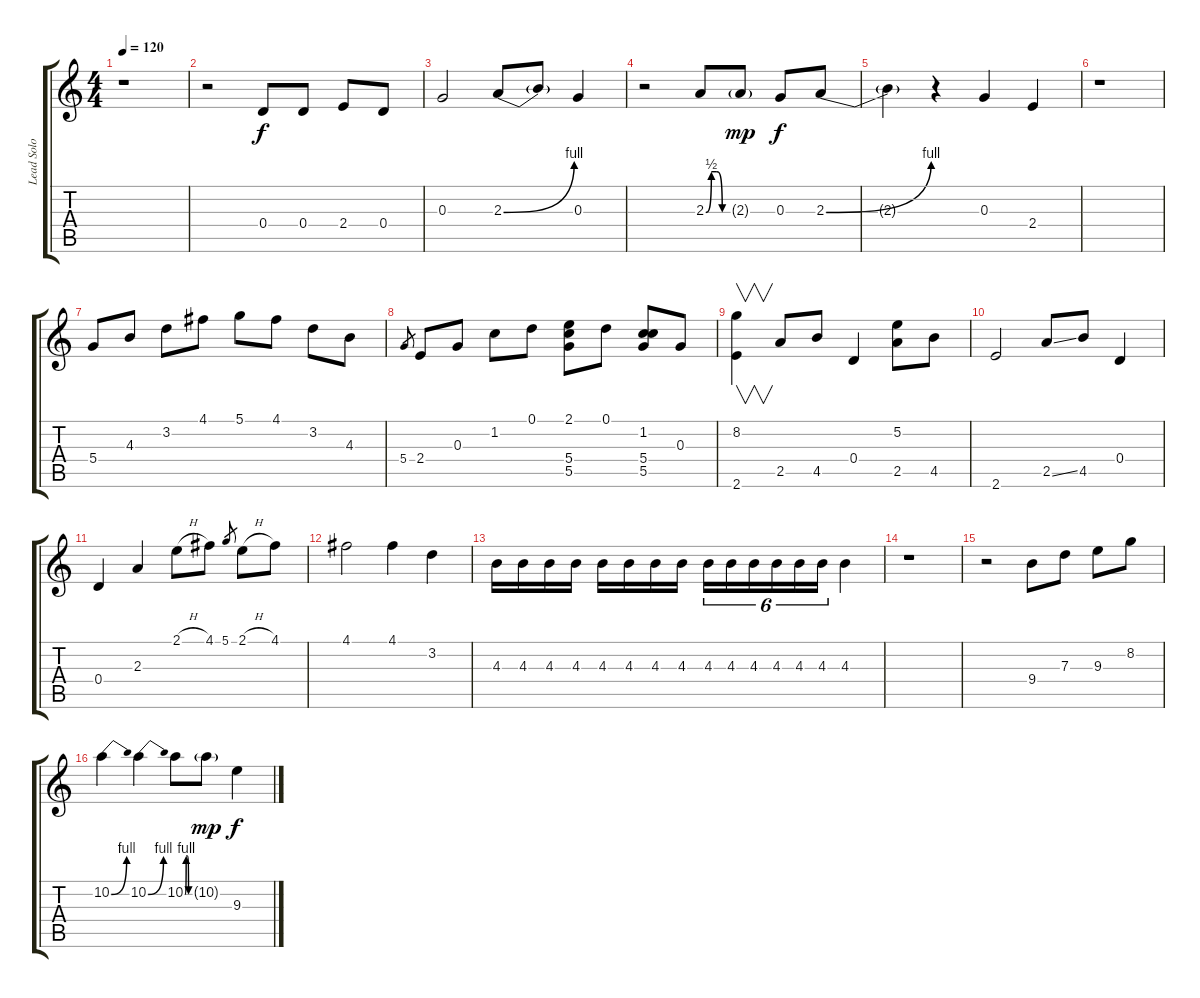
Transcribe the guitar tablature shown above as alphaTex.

\track ("Lead Solo" "Lead Solo") {instrument electricguitarclean}
\staff {score tabs}
\tuning (D4 B3 G3 D3 G3 D3) {hide}
\ts (4 4)
\tempo 120
\clef g2
\ks c
r.1{dy f instrument electricguitarclean} |
r.2 0.4.8 0.4.8 2.4.8 0.4.8 |
0.3.2 2.3{be (bend 0 0 60 4)}.8 2.3{t}.8 0.3.4 |
r.2 2.3{be (custom 0 0 15 2 30 2 45 0 60 0)}.8 2.3{g}.8{dy mp} 0.3.8{dy f} 2.3{be (bend 0 0 60 4)}.8 |
2.3{t}.4 r.4 0.3.4 2.4.4 |
r.1 |
5.4.8 4.3.8 3.2.8 4.1.8 5.1.8 4.1.8 3.2.8 4.3.8 |
5.4.8{gr} 2.4.8 0.3.8 1.2.8 0.1.8 (2.1 5.4 5.5).8 0.1.8 (1.2 5.4 5.5).8 0.3.8 |
(8.2 2.6).4{v} 2.5.8 4.5.8 0.4.4 (5.2 2.5).8 4.5.8 |
2.6.2 2.5{ss}.8 4.5.8 0.4.4 |
0.4.4 2.3.4 2.1{h}.8 4.1.8 5.1.8{gr} 2.1{h}.8 4.1.8 |
4.1.2 4.1.4 3.2.4 |
4.3.16 4.3.16 4.3.16 4.3.16 4.3.16 4.3.16 4.3.16 4.3.16 4.3.16{tu (6 4)} 4.3.16{tu (6 4)} 4.3.16{tu (6 4)} 4.3.16{tu (6 4)} 4.3.16{tu (6 4)} 4.3.16{tu (6 4)} 4.3.4 |
r.1 |
r.2 9.4.8 7.3.8 9.3.8 8.2.8 |
10.2{be (bend 0 0 60 4)}.4 10.2{be (bend 0 0 60 4)}.4 10.2{be (custom 0 0 15 4 30 4 45 0 60 0)}.8 10.2{g}.8{dy mp} 9.3.4{dy f}
